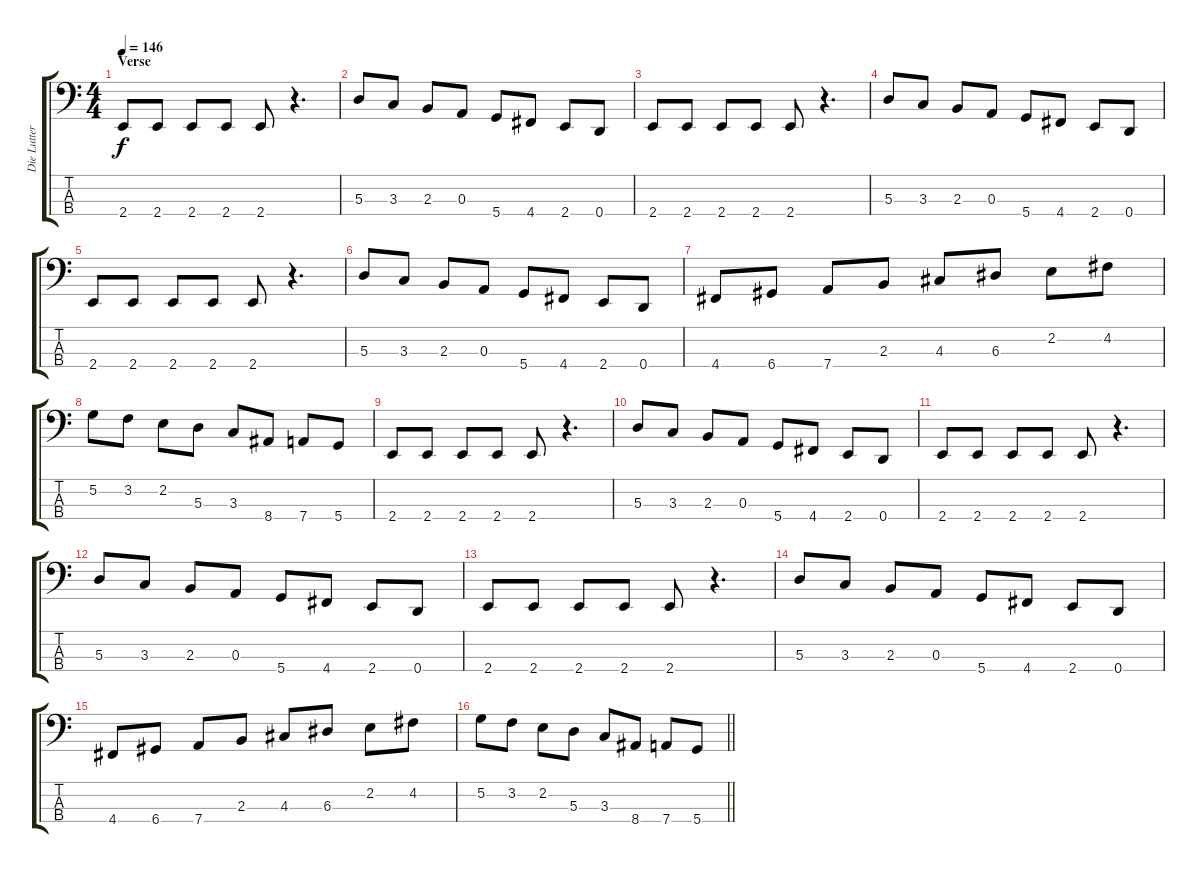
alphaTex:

\track ("Die Lutter" "Die Lutter") {instrument electricbasspick}
\staff {score tabs}
\tuning (G2 D2 A1 D1) {hide}
\ts (4 4)
\section ("" "Verse")
\tempo 146
\clef f4
\ks c
2.4.8{dy f} 2.4.8 2.4.8 2.4.8 2.4.8 r.4{d} |
5.3.8 3.3.8 2.3.8 0.3.8 5.4.8 4.4.8 2.4.8 0.4.8 |
2.4.8 2.4.8 2.4.8 2.4.8 2.4.8 r.4{d} |
5.3.8 3.3.8 2.3.8 0.3.8 5.4.8 4.4.8 2.4.8 0.4.8 |
2.4.8 2.4.8 2.4.8 2.4.8 2.4.8 r.4{d} |
5.3.8 3.3.8 2.3.8 0.3.8 5.4.8 4.4.8 2.4.8 0.4.8 |
4.4.8 6.4.8 7.4.8 2.3.8 4.3.8 6.3.8 2.2.8 4.2.8 |
5.2.8 3.2.8 2.2.8 5.3.8 3.3.8 8.4.8 7.4.8 5.4.8 |
2.4.8 2.4.8 2.4.8 2.4.8 2.4.8 r.4{d} |
5.3.8 3.3.8 2.3.8 0.3.8 5.4.8 4.4.8 2.4.8 0.4.8 |
2.4.8 2.4.8 2.4.8 2.4.8 2.4.8 r.4{d} |
5.3.8 3.3.8 2.3.8 0.3.8 5.4.8 4.4.8 2.4.8 0.4.8 |
2.4.8 2.4.8 2.4.8 2.4.8 2.4.8 r.4{d} |
5.3.8 3.3.8 2.3.8 0.3.8 5.4.8 4.4.8 2.4.8 0.4.8 |
4.4.8 6.4.8 7.4.8 2.3.8 4.3.8 6.3.8 2.2.8 4.2.8 |
\barLineRight lightlight
5.2.8 3.2.8 2.2.8 5.3.8 3.3.8 8.4.8 7.4.8 5.4.8
